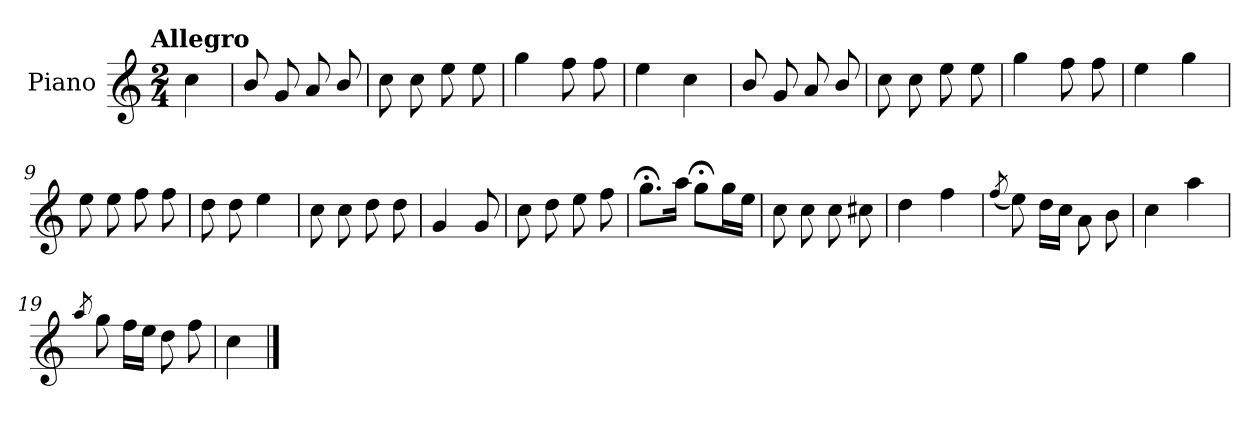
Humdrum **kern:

**kern
*part1
*staff1
*I"Piano
*I'Pno.
*clefG2
*k[]
!!LO:TX:omd:t=Allegro
*M2/4
*MM144
=
4cc\
=1
8b/
8g/
8a/
8b/
=2
8cc\
8cc\
8ee\
8ee\
=3
4gg\
8ff\
8ff\
=4
4ee\
4cc\
=5
8b/
8g/
8a/
8b/
=6
8cc\
8cc\
8ee\
8ee\
!!LO:LB:g=z
=7
4gg\
8ff\
8ff\
=8
4ee\
4gg\
=9
8ee\
8ee\
8ff\
8ff\
=10
8dd\
8dd\
4ee\
=11
8cc\
8cc\
8dd\
8dd\
=12
4g/
8g/
=13
8cc\
8dd\
8ee\
8ff\
=14
8.gg;<\L
16aa\Jk
8gg;<\L
16gg\L
16ee\JJ
!!LO:LB:g=z
=15
8cc\
8cc\
8cc\
8cc#X\
=16
4dd\
4ff\
=17
(<8qff/
8ee\)
16dd\LL
16cc\JJ
8a\
8b\
=18
4cc\
4aa\
=19
8qaa/
8gg\
16ff\LL
16ee\JJ
8dd\
8ff\
=20
4cc\
==
*-
